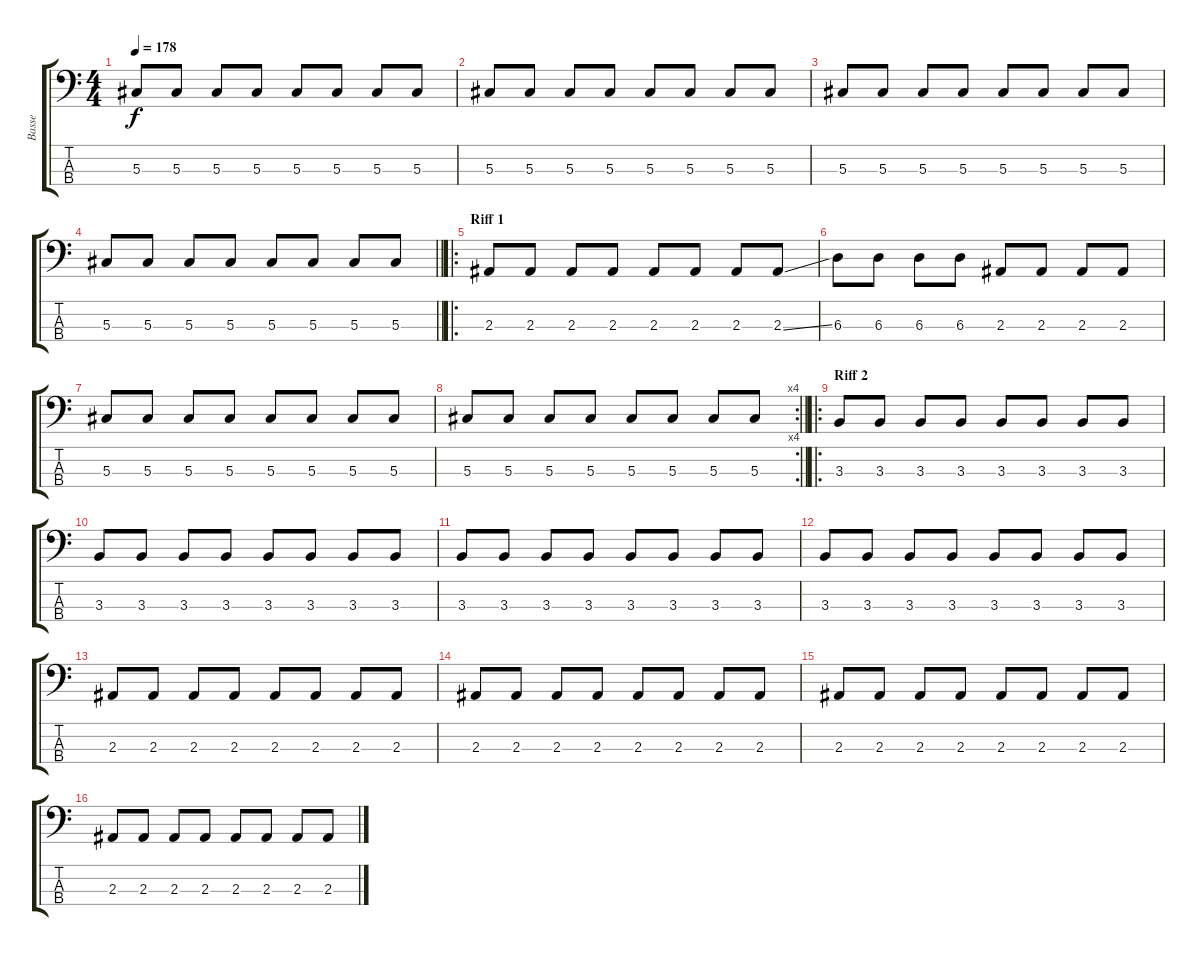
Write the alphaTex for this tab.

\track ("Basse" "Basse") {instrument electricbassfinger}
\staff {score tabs}
\tuning (Gb2 Db2 Ab1 Eb1) {hide}
\ts (4 4)
\tempo 178
\clef f4
\ks c
5.3.8{dy f} 5.3.8 5.3.8 5.3.8 5.3.8 5.3.8 5.3.8 5.3.8 |
5.3.8 5.3.8 5.3.8 5.3.8 5.3.8 5.3.8 5.3.8 5.3.8 |
5.3.8 5.3.8 5.3.8 5.3.8 5.3.8 5.3.8 5.3.8 5.3.8 |
\barLineRight lightlight
5.3.8 5.3.8 5.3.8 5.3.8 5.3.8 5.3.8 5.3.8 5.3.8 |
\ro
\section ("" "Riff 1")
2.3.8 2.3.8 2.3.8 2.3.8 2.3.8 2.3.8 2.3.8 2.3{ss}.8 |
6.3.8 6.3.8 6.3.8 6.3.8 2.3.8 2.3.8 2.3.8 2.3.8 |
5.3.8 5.3.8 5.3.8 5.3.8 5.3.8 5.3.8 5.3.8 5.3.8 |
\rc 4
\barLineRight lightlight
5.3.8 5.3.8 5.3.8 5.3.8 5.3.8 5.3.8 5.3.8 5.3.8 |
\ro
\section ("" "Riff 2")
3.3.8 3.3.8 3.3.8 3.3.8 3.3.8 3.3.8 3.3.8 3.3.8 |
3.3.8 3.3.8 3.3.8 3.3.8 3.3.8 3.3.8 3.3.8 3.3.8 |
3.3.8 3.3.8 3.3.8 3.3.8 3.3.8 3.3.8 3.3.8 3.3.8 |
3.3.8 3.3.8 3.3.8 3.3.8 3.3.8 3.3.8 3.3.8 3.3.8 |
2.3.8 2.3.8 2.3.8 2.3.8 2.3.8 2.3.8 2.3.8 2.3.8 |
2.3.8 2.3.8 2.3.8 2.3.8 2.3.8 2.3.8 2.3.8 2.3.8 |
2.3.8 2.3.8 2.3.8 2.3.8 2.3.8 2.3.8 2.3.8 2.3.8 |
2.3.8 2.3.8 2.3.8 2.3.8 2.3.8 2.3.8 2.3.8 2.3.8
